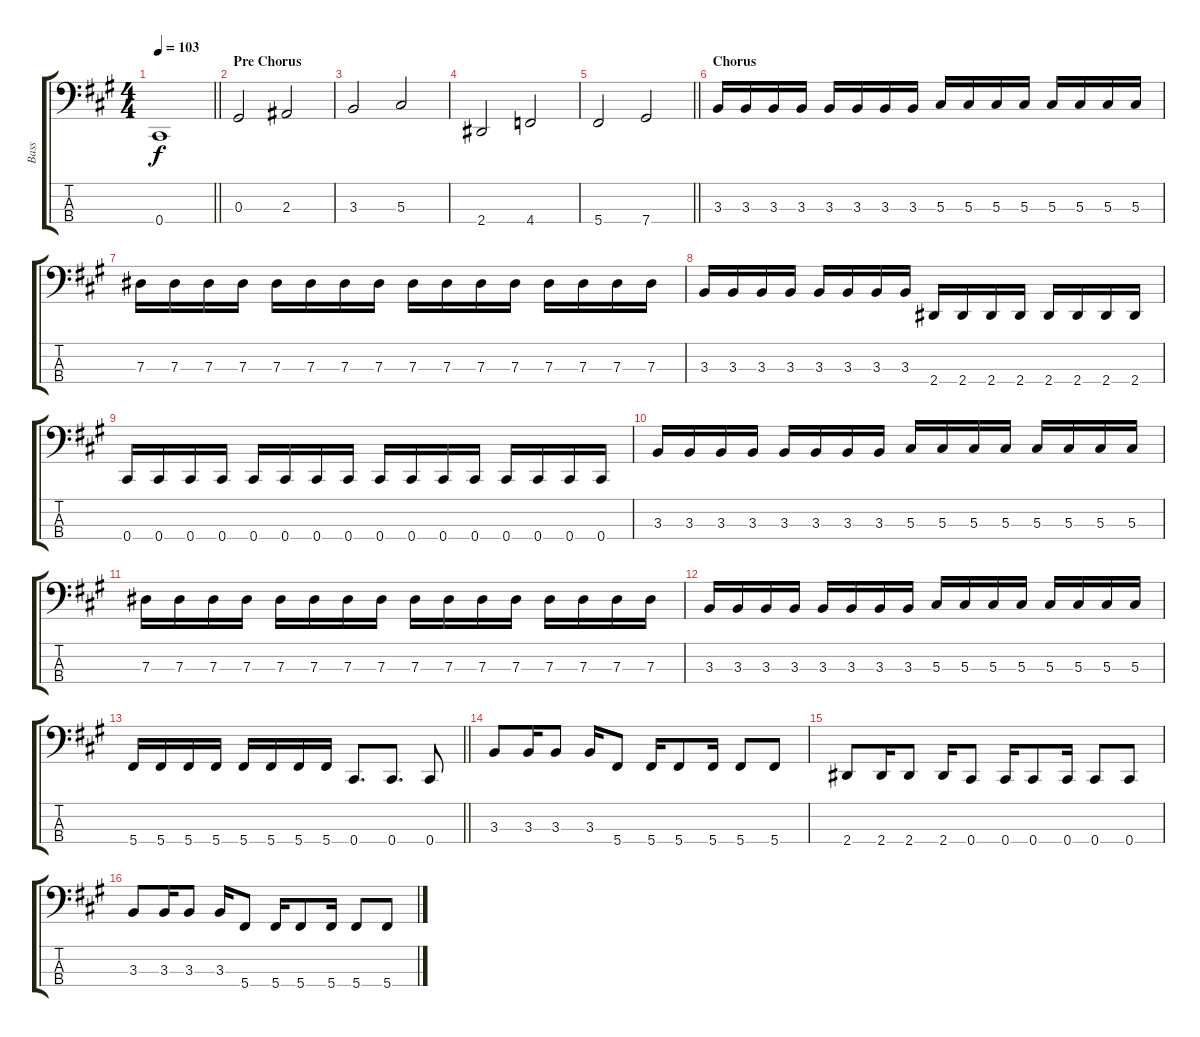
\track ("Bass" "Bass") {instrument electricbassfinger}
\staff {score tabs}
\tuning (G2 Db2 Ab1 Db1) {hide}
\ts (4 4)
\tempo 103
\clef f4
\barLineRight lightlight
\ks f#minor
0.4{t}.1{dy f} |
\section ("" "Pre Chorus")
0.3.2 2.3.2 |
3.3.2 5.3.2 |
2.4.2 4.4.2 |
\barLineRight lightlight
5.4.2 7.4.2 |
\section ("" "Chorus")
3.3.16 3.3.16 3.3.16 3.3.16 3.3.16 3.3.16 3.3.16 3.3.16 5.3.16 5.3.16 5.3.16 5.3.16 5.3.16 5.3.16 5.3.16 5.3.16 |
7.3.16 7.3.16 7.3.16 7.3.16 7.3.16 7.3.16 7.3.16 7.3.16 7.3.16 7.3.16 7.3.16 7.3.16 7.3.16 7.3.16 7.3.16 7.3.16 |
3.3.16 3.3.16 3.3.16 3.3.16 3.3.16 3.3.16 3.3.16 3.3.16 2.4.16 2.4.16 2.4.16 2.4.16 2.4.16 2.4.16 2.4.16 2.4.16 |
0.4.16 0.4.16 0.4.16 0.4.16 0.4.16 0.4.16 0.4.16 0.4.16 0.4.16 0.4.16 0.4.16 0.4.16 0.4.16 0.4.16 0.4.16 0.4.16 |
3.3.16 3.3.16 3.3.16 3.3.16 3.3.16 3.3.16 3.3.16 3.3.16 5.3.16 5.3.16 5.3.16 5.3.16 5.3.16 5.3.16 5.3.16 5.3.16 |
7.3.16 7.3.16 7.3.16 7.3.16 7.3.16 7.3.16 7.3.16 7.3.16 7.3.16 7.3.16 7.3.16 7.3.16 7.3.16 7.3.16 7.3.16 7.3.16 |
3.3.16 3.3.16 3.3.16 3.3.16 3.3.16 3.3.16 3.3.16 3.3.16 5.3.16 5.3.16 5.3.16 5.3.16 5.3.16 5.3.16 5.3.16 5.3.16 |
\barLineRight lightlight
5.4.16 5.4.16 5.4.16 5.4.16 5.4.16 5.4.16 5.4.16 5.4.16 0.4.8{d} 0.4.8{d} 0.4.8 |
3.3.8 3.3.16 3.3.8 3.3.16 5.4.8 5.4.16 5.4.8 5.4.16 5.4.8 5.4.8 |
2.4.8 2.4.16 2.4.8 2.4.16 0.4.8 0.4.16 0.4.8 0.4.16 0.4.8 0.4.8 |
3.3.8 3.3.16 3.3.8 3.3.16 5.4.8 5.4.16 5.4.8 5.4.16 5.4.8 5.4.8
